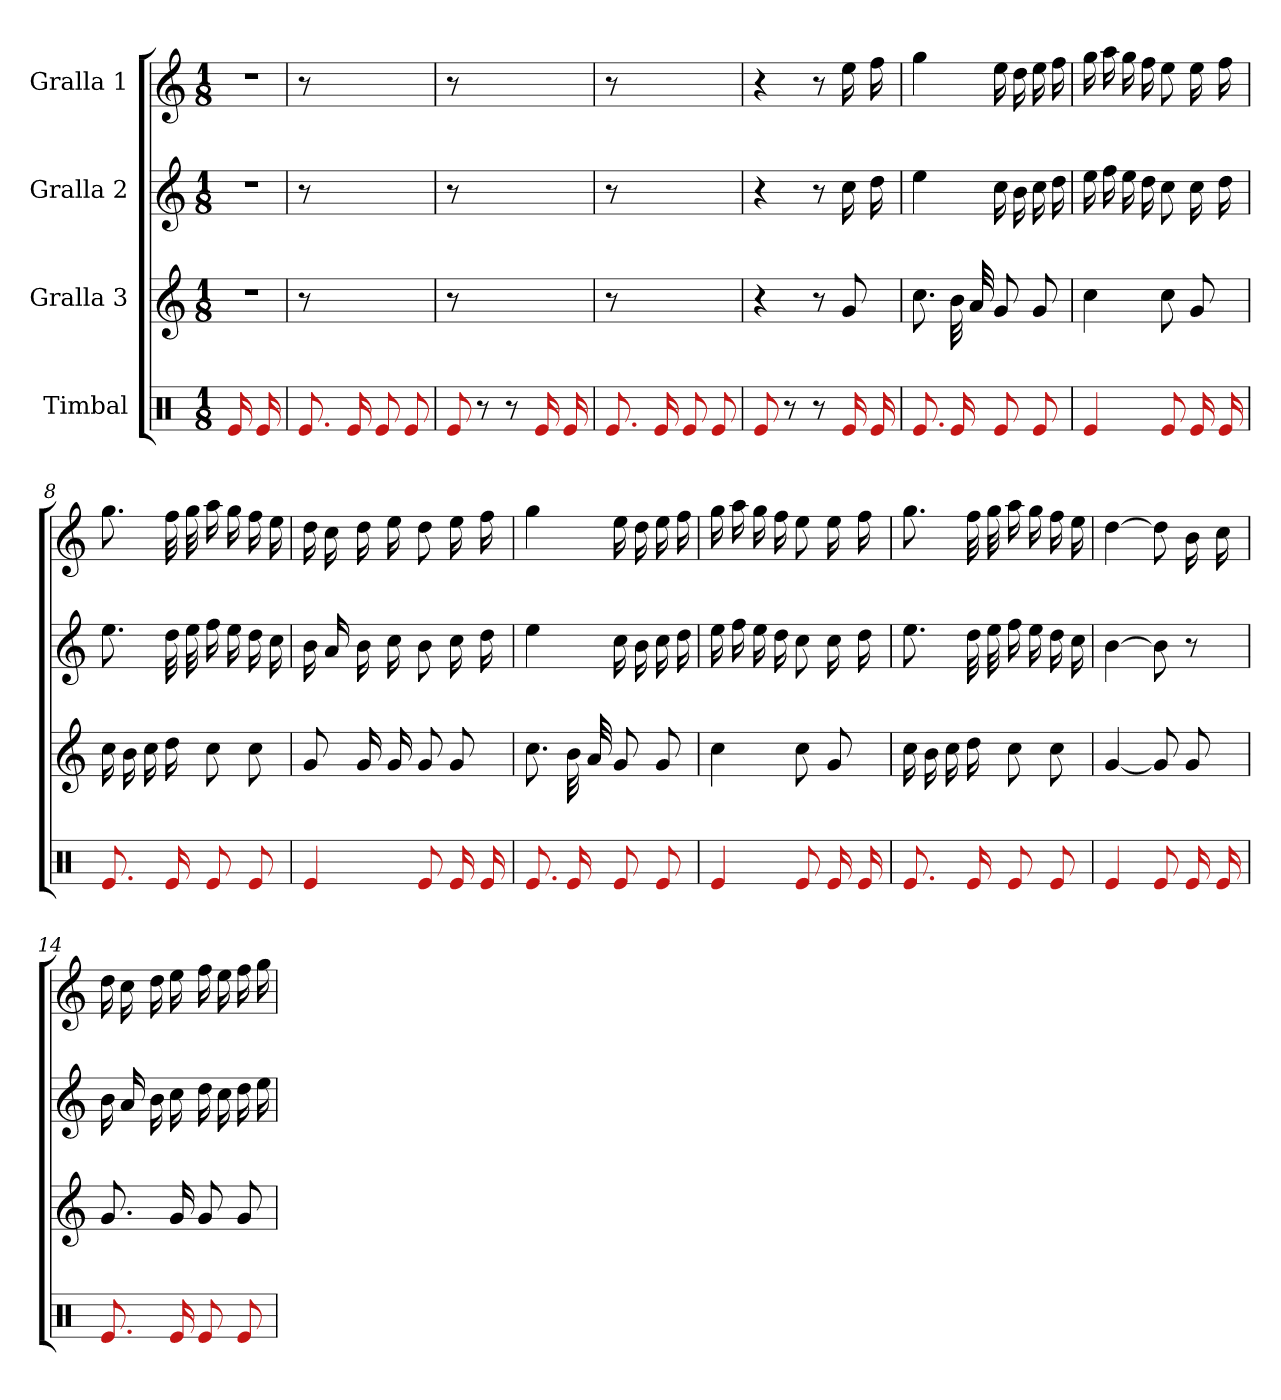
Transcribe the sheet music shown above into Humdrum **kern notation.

**kern	**kern	**kern	**kern
*part4	*part3	*part2	*part1
*staff4	*staff3	*staff2	*staff1
*I"Timbal	*I"Gralla 3	*I"Gralla 2	*I"Gralla 1
*clefX	*clefG2	*clefG2	*clefG2
*k[]	*k[]	*k[]	*k[]
*M1/8	*M1/8	*M1/8	*M1/8
=1	=1	=1	=1
16e	8r	8r	8r
16e	.	.	.
=2	=2	=2	=2
8.e	8r	8r	8r
.	4.ryy	4.ryy	4.ryy
16e	.	.	.
8e	.	.	.
8e	.	.	.
=3	=3	=3	=3
8e	8r	8r	8r
8r	4.ryy	4.ryy	4.ryy
8r	.	.	.
16e	.	.	.
16e	.	.	.
=4	=4	=4	=4
8.e	8r	8r	8r
.	4.ryy	4.ryy	4.ryy
16e	.	.	.
8e	.	.	.
8e	.	.	.
=5	=5	=5	=5
8e	4r	4r	4r
8r	.	.	.
8r	8r	8r	8r
16e	8g	16cc	16ee
16e	.	16dd	16ff
=6	=6	=6	=6
8.e	8.cc	4ee	4gg
16e	32b	.	.
.	32a	.	.
8e	8g	16cc	16ee
.	.	16b	16dd
8e	8g	16cc	16ee
.	.	16dd	16ff
=7	=7	=7	=7
4e	4cc	16ee	16gg
.	.	16ff	16aa
.	.	16ee	16gg
.	.	16dd	16ff
8e	8cc	8cc	8ee
16e	8g	16cc	16ee
16e	.	16dd	16ff
=8	=8	=8	=8
8.e	16cc	8.ee	8.gg
.	16b	.	.
.	16cc	.	.
16e	16dd	32dd	32ff
.	.	32ee	32gg
8e	8cc	16ff	16aa
.	.	16ee	16gg
8e	8cc	16dd	16ff
.	.	16cc	16ee
=9	=9	=9	=9
4e	8g	16b	16dd
.	.	16a	16cc
.	16g	16b	16dd
.	16g	16cc	16ee
8e	8g	8b	8dd
16e	8g	16cc	16ee
16e	.	16dd	16ff
=10	=10	=10	=10
8.e	8.cc	4ee	4gg
16e	32b	.	.
.	32a	.	.
8e	8g	16cc	16ee
.	.	16b	16dd
8e	8g	16cc	16ee
.	.	16dd	16ff
=11	=11	=11	=11
4e	4cc	16ee	16gg
.	.	16ff	16aa
.	.	16ee	16gg
.	.	16dd	16ff
8e	8cc	8cc	8ee
16e	8g	16cc	16ee
16e	.	16dd	16ff
=12	=12	=12	=12
8.e	16cc	8.ee	8.gg
.	16b	.	.
.	16cc	.	.
16e	16dd	32dd	32ff
.	.	32ee	32gg
8e	8cc	16ff	16aa
.	.	16ee	16gg
8e	8cc	16dd	16ff
.	.	16cc	16ee
=13	=13	=13	=13
4e	[4g	[4b	[4dd
8e	8g]	8b]	8dd]
16e	8g	8r	16b
16e	.	.	16cc
=14	=14	=14	=14
8.e	8.g	16b	16dd
.	.	16a	16cc
.	.	16b	16dd
16e	16g	16cc	16ee
8e	8g	16dd	16ff
.	.	16cc	16ee
8e	8g	16dd	16ff
.	.	16ee	16gg
=	=	=	=
*-	*-	*-	*-
